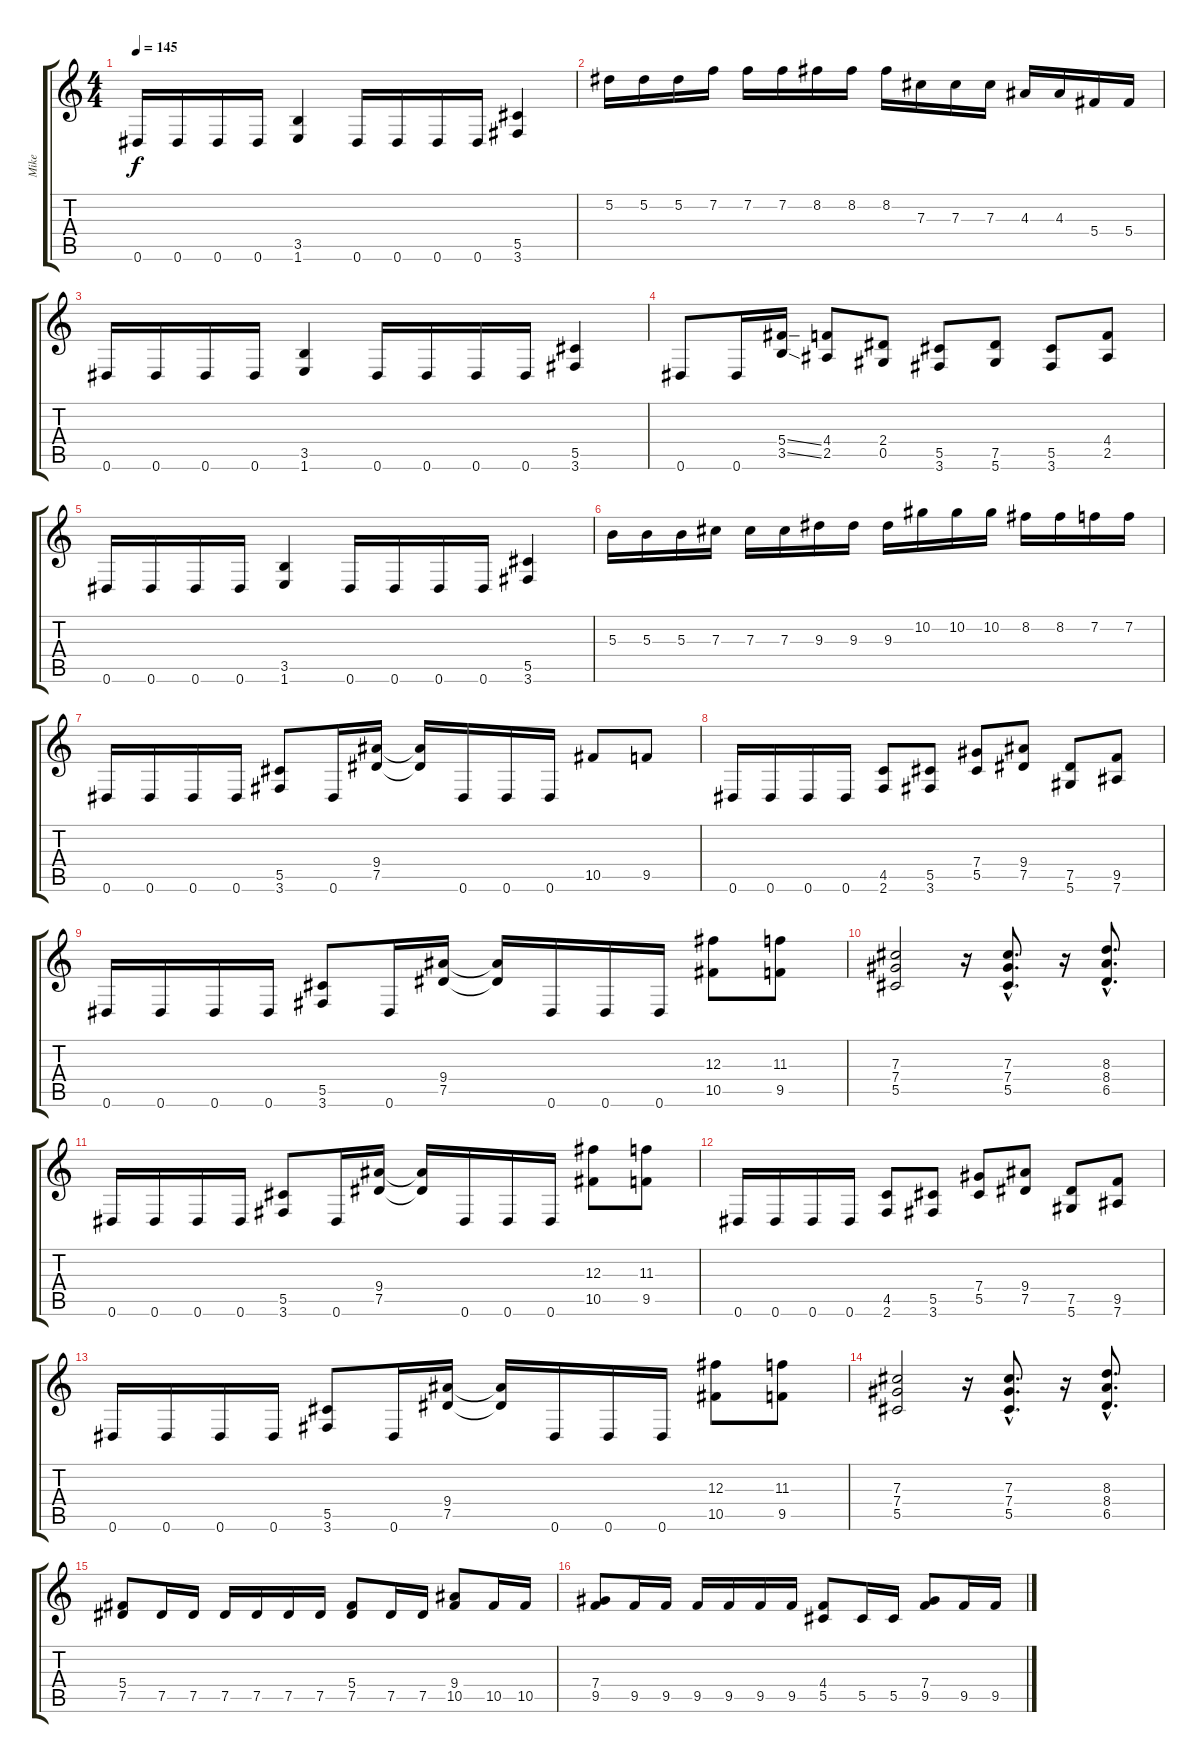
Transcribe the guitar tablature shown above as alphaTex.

\track ("Mike" "Mike") {instrument overdrivenguitar}
\staff {score tabs}
\tuning (Eb4 Bb3 Gb3 Db3 Ab2 Eb2) {hide}
\ts (4 4)
\tempo 145
\clef g2
\ks c
0.6.16{dy f} 0.6.16 0.6.16 0.6.16 (3.5 1.6).4 0.6.16 0.6.16 0.6.16 0.6.16 (5.5 3.6).4 |
5.2.16 5.2.16 5.2.16 7.2.16 7.2.16 7.2.16 8.2.16 8.2.16 8.2.16 7.3.16 7.3.16 7.3.16 4.3.16 4.3.16 5.4.16 5.4.16 |
0.6.16 0.6.16 0.6.16 0.6.16 (3.5 1.6).4 0.6.16 0.6.16 0.6.16 0.6.16 (5.5 3.6).4 |
0.6.8 0.6.16 (5.4{ss} 3.5{ss}).16 (4.4 2.5).8 (2.4 0.5).8 (5.5 3.6).8 (7.5 5.6).8 (5.5 3.6).8 (4.4 2.5).8 |
0.6.16 0.6.16 0.6.16 0.6.16 (3.5 1.6).4 0.6.16 0.6.16 0.6.16 0.6.16 (5.5 3.6).4 |
5.3.16 5.3.16 5.3.16 7.3.16 7.3.16 7.3.16 9.3.16 9.3.16 9.3.16 10.2.16 10.2.16 10.2.16 8.2.16 8.2.16 7.2.16 7.2.16 |
0.6.16 0.6.16 0.6.16 0.6.16 (5.5 3.6).8 0.6.16 (9.4 7.5).16 (9.4{t} 7.5{t}).16 0.6.16 0.6.16 0.6.16 10.5.8 9.5.8 |
0.6.16 0.6.16 0.6.16 0.6.16 (4.5 2.6).8 (5.5 3.6).8 (7.4 5.5).8 (9.4 7.5).8 (7.5 5.6).8 (9.5 7.6).8 |
0.6.16 0.6.16 0.6.16 0.6.16 (5.5 3.6).8 0.6.16 (9.4 7.5).16 (9.4{t} 7.5{t}).16 0.6.16 0.6.16 0.6.16 (12.3 10.5).8 (11.3 9.5).8 |
(7.3 7.4 5.5).2 r.16 (7.3{hac} 7.4{hac} 5.5{hac}).8{d} r.16 (8.3{hac} 8.4{hac} 6.5{hac}).8{d} |
0.6.16 0.6.16 0.6.16 0.6.16 (5.5 3.6).8 0.6.16 (9.4 7.5).16 (9.4{t} 7.5{t}).16 0.6.16 0.6.16 0.6.16 (12.3 10.5).8 (11.3 9.5).8 |
0.6.16 0.6.16 0.6.16 0.6.16 (4.5 2.6).8 (5.5 3.6).8 (7.4 5.5).8 (9.4 7.5).8 (7.5 5.6).8 (9.5 7.6).8 |
0.6.16 0.6.16 0.6.16 0.6.16 (5.5 3.6).8 0.6.16 (9.4 7.5).16 (9.4{t} 7.5{t}).16 0.6.16 0.6.16 0.6.16 (12.3 10.5).8 (11.3 9.5).8 |
(7.3 7.4 5.5).2 r.16 (7.3{hac} 7.4{hac} 5.5{hac}).8{d} r.16 (8.3{hac} 8.4{hac} 6.5{hac}).8{d} |
(5.4 7.5).8 7.5.16 7.5.16 7.5.16 7.5.16 7.5.16 7.5.16 (5.4 7.5).8 7.5.16 7.5.16 (9.4 10.5).8 10.5.16 10.5.16 |
(7.4 9.5).8 9.5.16 9.5.16 9.5.16 9.5.16 9.5.16 9.5.16 (4.4 5.5).8 5.5.16 5.5.16 (7.4 9.5).8 9.5.16 9.5.16
